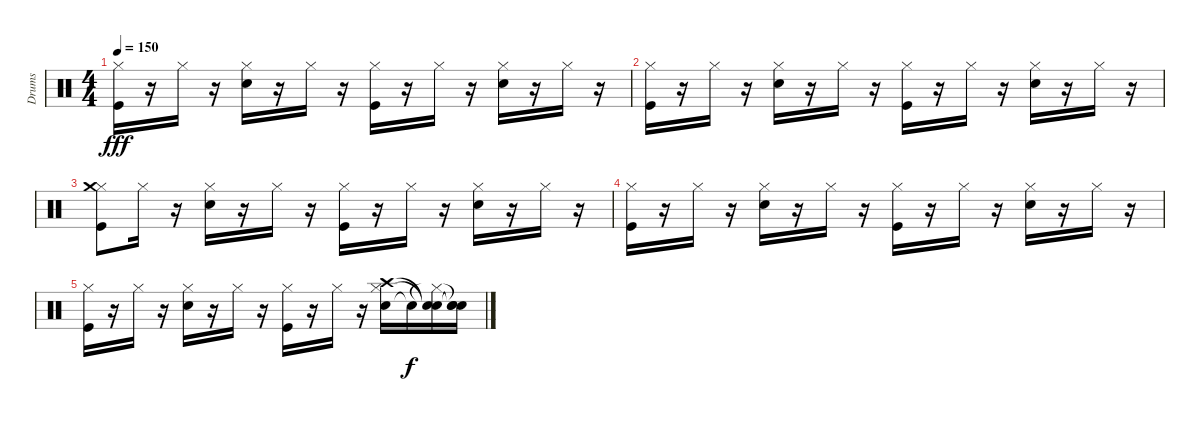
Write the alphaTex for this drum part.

\track ("Drums" "Drums") {instrument percussion}
\staff {score}
\articulation defaults
\ts (4 4)
\tempo 150
\clef neutral
\ks c
("Kick (hit)" "Hi-Hat (closed)").16{dy fff} r.16 "Hi-Hat (closed)".16 r.16 ("Snare (hit) 2" "Hi-Hat (closed)").16 r.16 "Hi-Hat (closed)".16 r.16 ("Kick (hit)" "Hi-Hat (closed)").16 r.16 "Hi-Hat (closed)".16 r.16 ("Snare (hit) 2" "Hi-Hat (closed)").16 r.16 "Hi-Hat (closed)".16 r.16 |
("Hi-Hat (closed)" "Kick (hit)").16 r.16 "Hi-Hat (closed)".16 r.16 ("Hi-Hat (closed)" "Snare (hit) 2").16 r.16 "Hi-Hat (closed)".16 r.16 ("Hi-Hat (closed)" "Kick (hit)").16 r.16 "Hi-Hat (closed)".16 r.16 ("Hi-Hat (closed)" "Snare (hit) 2").16 r.16 "Hi-Hat (closed)".16 r.16 |
("Kick (hit)" "Hi-Hat (closed)" "Crash medium (hit)").8 "Hi-Hat (closed)".16 r.16 ("Snare (hit) 2" "Hi-Hat (closed)").16 r.16 "Hi-Hat (closed)".16 r.16 ("Kick (hit)" "Hi-Hat (closed)").16 r.16 "Hi-Hat (closed)".16 r.16 ("Snare (hit) 2" "Hi-Hat (closed)").16 r.16 "Hi-Hat (closed)".16 r.16 |
("Hi-Hat (closed)" "Kick (hit)").16 r.16 "Hi-Hat (closed)".16 r.16 ("Hi-Hat (closed)" "Snare (hit) 2").16 r.16 "Hi-Hat (closed)".16 r.16 ("Hi-Hat (closed)" "Kick (hit)").16 r.16 "Hi-Hat (closed)".16 r.16 ("Hi-Hat (closed)" "Snare (hit) 2").16 r.16 "Hi-Hat (closed)".16 r.16 |
("Kick (hit)" "Hi-Hat (closed)").16 r.16 "Hi-Hat (closed)".16 r.16 ("Snare (hit) 2" "Hi-Hat (closed)").16 r.16 "Hi-Hat (closed)".16 r.16 ("Kick (hit)" "Hi-Hat (closed)").16 r.16 "Hi-Hat (closed)".16 r.16 ("Snare (hit) 2" "Hi-Hat (closed)" "Crash high (hit)").16 "Snare (hit)"{t}.16{dy f} ("Hi-Hat (closed)"{t} "Snare (hit)"{t} "Snare (hit)"{t}).16 ("Snare (hit)"{t} "Snare (hit)"{t} "Snare (hit)"{t}).16
